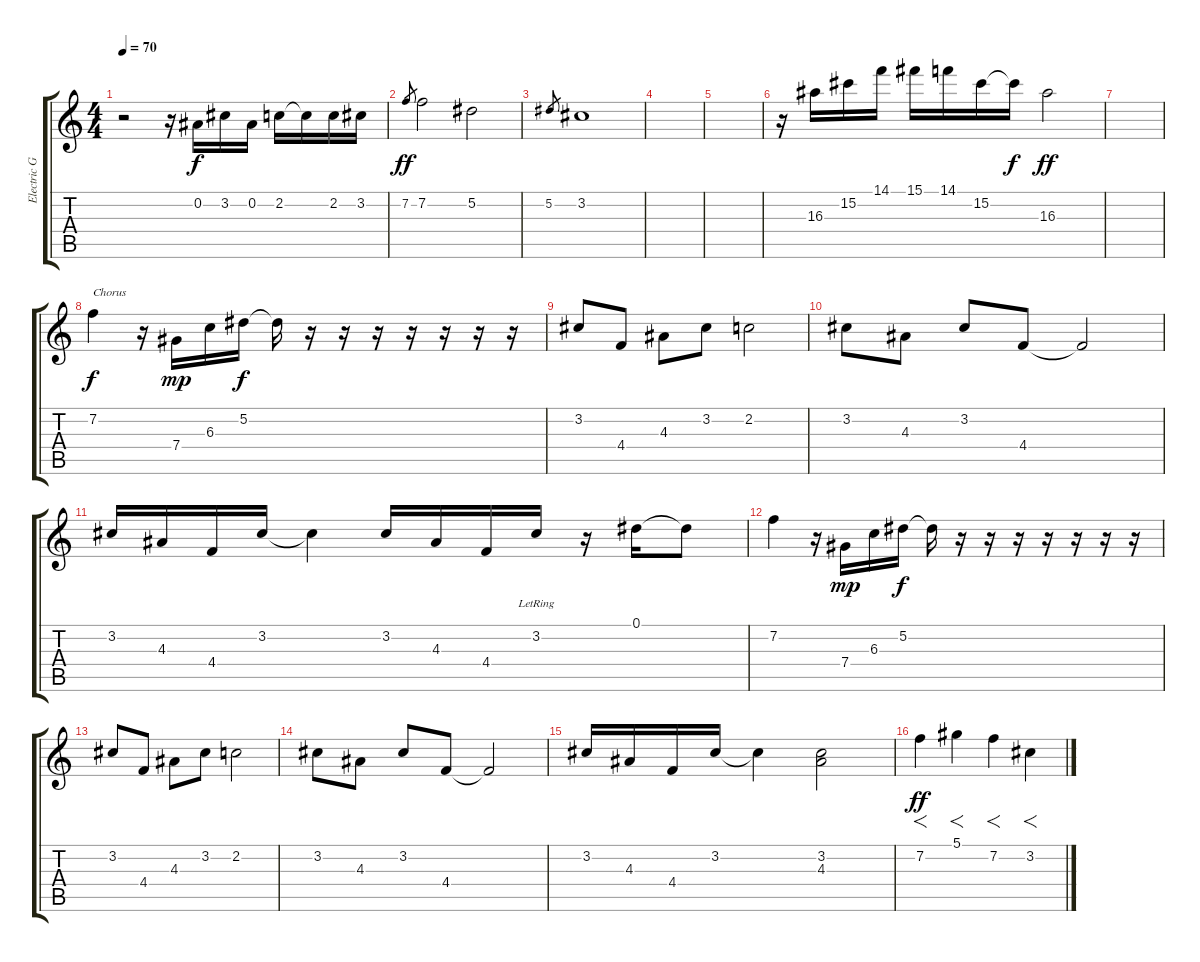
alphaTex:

\track ("Electric Guit" "Electric G") {instrument acousticguitarsteel}
\staff {score tabs}
\tuning (Eb4 Bb3 Gb3 Db3 Ab2 Eb2) {hide}
\ts (4 4)
\tempo 70
\clef g2
\ks c
r.2{dy f} r.16 0.2.16 3.2.16 0.2.16 2.2.16 2.2{t}.16 2.2.16 3.2.16 |
7.2.8{gr dy ff} 7.2.2 5.2.2 |
5.2.8{gr} 3.2.1 |
|
|
r.16 16.3.16 15.2.16 14.1.16 15.1.16 14.1.16 15.2.16 15.2{t}.16{dy f} 16.3.2{dy ff} |
|
7.2.4{txt "Chorus" dy f} r.16 7.4.16{dy mp} 6.3.16 5.2.16{dy f} 5.2{t}.16 r.16 r.16 r.16 r.16 r.16 r.16 r.16 |
3.2.8 4.4.8 4.3.8 3.2.8 2.2.2 |
3.2.8 4.3.8 3.2.8 4.4.8 4.4{t}.2 |
3.2.16 4.3.16 4.4.16 3.2.16 3.2{t}.4 3.2.16 4.3.16 4.4.16 3.2{lr}.16 r.16 0.1.16 0.1{t}.8 |
7.2.4 r.16 7.4.16{dy mp} 6.3.16 5.2.16{dy f} 5.2{t}.16 r.16 r.16 r.16 r.16 r.16 r.16 r.16 |
3.2.8 4.4.8 4.3.8 3.2.8 2.2.2 |
3.2.8 4.3.8 3.2.8 4.4.8 4.4{t}.2 |
3.2.16 4.3.16 4.4.16 3.2.16 3.2{t}.4 (3.2 4.3).2 |
7.2.4{f dy ff} 5.1.4{f} 7.2.4{f} 3.2.4{f}
